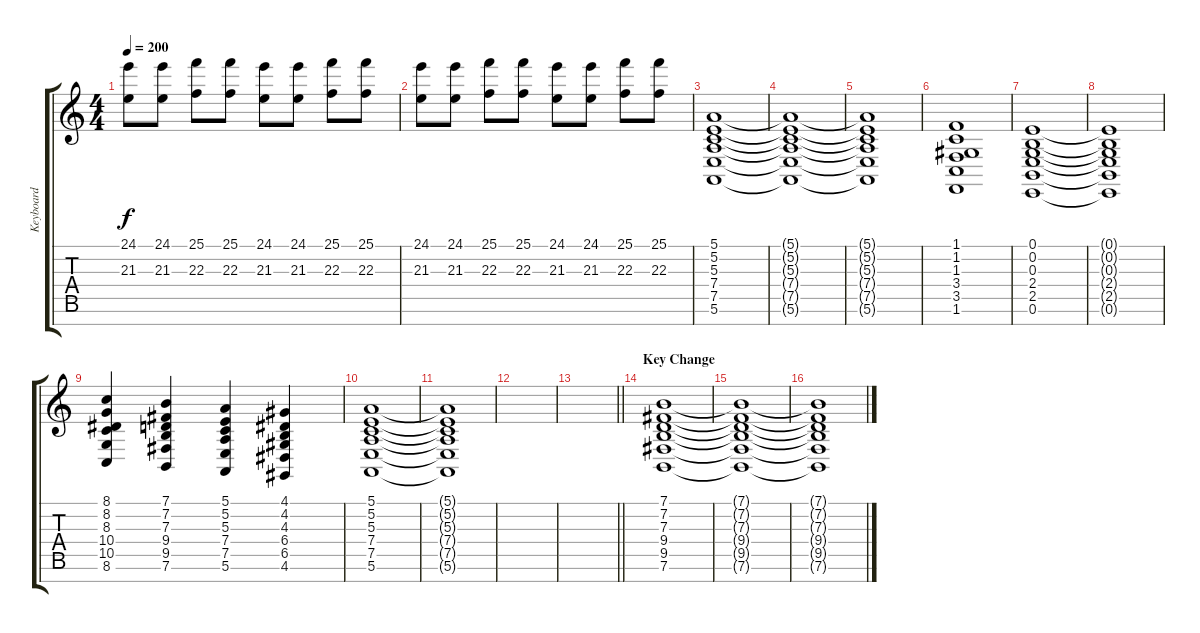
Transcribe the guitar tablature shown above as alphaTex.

\track ("Keyboard" "Keyboard") {instrument churchorgan}
\staff {score tabs}
\tuning (E4 B3 G3 D3 A2 E2 B1) {hide}
\ts (4 4)
\tempo 200
\clef g2
\ks c
(24.1 21.3).8{dy f} (24.1 21.3).8 (25.1 22.3).8 (25.1 22.3).8 (24.1 21.3).8 (24.1 21.3).8 (25.1 22.3).8 (25.1 22.3).8 |
(24.1 21.3).8 (24.1 21.3).8 (25.1 22.3).8 (25.1 22.3).8 (24.1 21.3).8 (24.1 21.3).8 (25.1 22.3).8 (25.1 22.3).8 |
(5.1 5.2 5.3 7.4 7.5 5.6).1 |
(5.1{t} 5.2{t} 5.3{t} 7.4{t} 7.5{t} 5.6{t}).1 |
(5.1{t} 5.2{t} 5.3{t} 7.4{t} 7.5{t} 5.6{t}).1 |
(1.1 1.2 1.3 3.4 3.5 1.6).1 |
(0.1 0.2 0.3 2.4 2.5 0.6).1 |
(0.1{t} 0.2{t} 0.3{t} 2.4{t} 2.5{t} 0.6{t}).1 |
(8.1 8.2 8.3 10.4 10.5 8.6).4 (7.1 7.2 7.3 9.4 9.5 7.6).4 (5.1 5.2 5.3 7.4 7.5 5.6).4 (4.1 4.2 4.3 6.4 6.5 4.6).4 |
(5.1 5.2 5.3 7.4 7.5 5.6).1 |
(5.1{t} 5.2{t} 5.3{t} 7.4{t} 7.5{t} 5.6{t}).1 |
|
\barLineRight lightlight
|
\section ("" "Key Change")
(7.1 7.2 7.3 9.4 9.5 7.6).1 |
(7.1{t} 7.2{t} 7.3{t} 9.4{t} 9.5{t} 7.6{t}).1 |
(7.1{t} 7.2{t} 7.3{t} 9.4{t} 9.5{t} 7.6{t}).1
